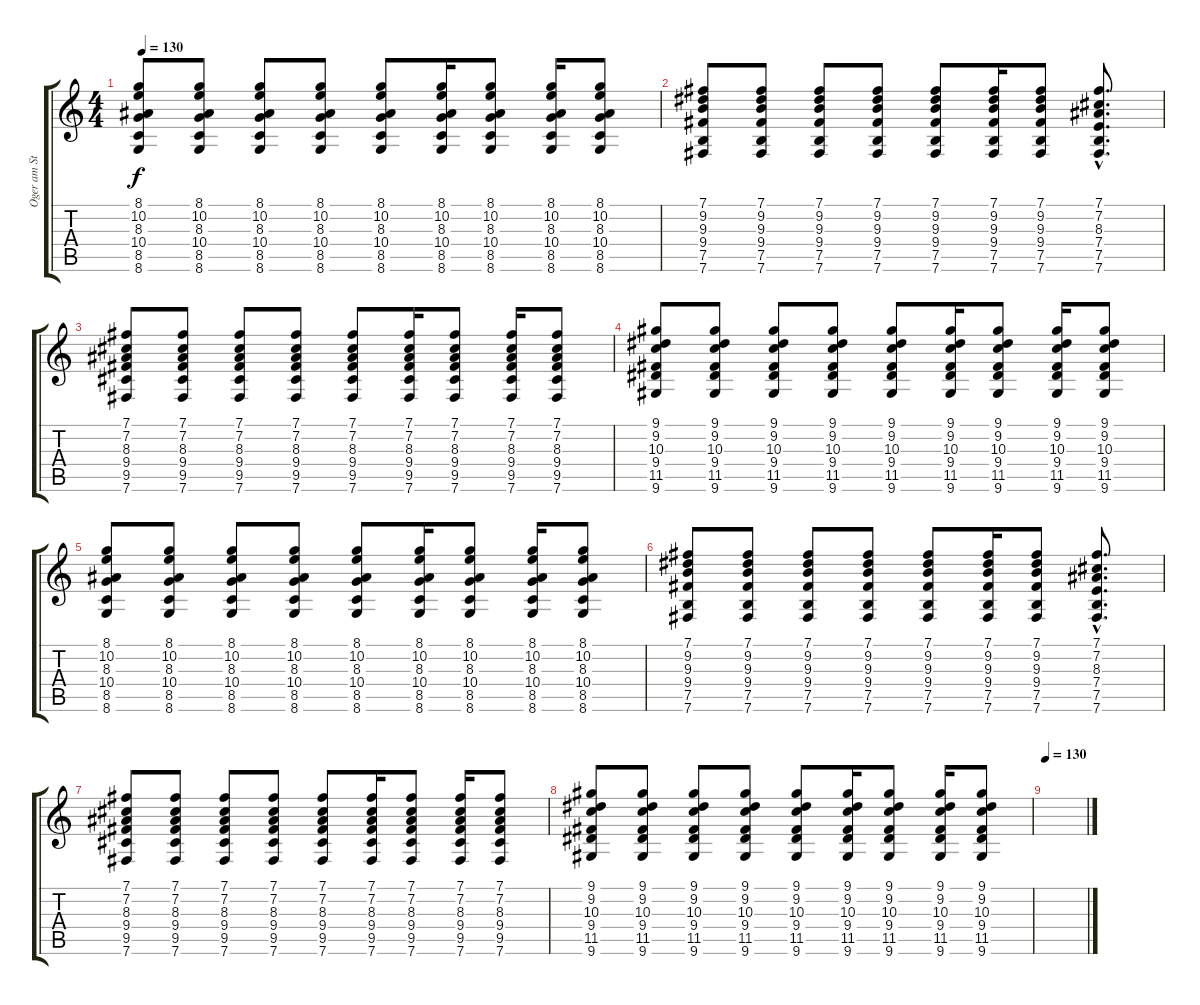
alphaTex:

\track ("Oger am Strand" "Oger am St") {instrument acousticguitarnylon}
\staff {score tabs}
\tuning (B3 Gb3 D3 A2 E2 B1) {hide}
\ts (4 4)
\tempo 130
\clef g2
\ks c
(8.1 10.2 8.3 10.4 8.5 8.6).8{dy f} (8.1 10.2 8.3 10.4 8.5 8.6).8 (8.1 10.2 8.3 10.4 8.5 8.6).8 (8.1 10.2 8.3 10.4 8.5 8.6).8 (8.1 10.2 8.3 10.4 8.5 8.6).8 (8.1 10.2 8.3 10.4 8.5 8.6).16 (8.1 10.2 8.3 10.4 8.5 8.6).8 (8.1 10.2 8.3 10.4 8.5 8.6).16 (8.1 10.2 8.3 10.4 8.5 8.6).8 |
(7.1 9.2 9.3 9.4 7.5 7.6).8 (7.1 9.2 9.3 9.4 7.5 7.6).8 (7.1 9.2 9.3 9.4 7.5 7.6).8 (7.1 9.2 9.3 9.4 7.5 7.6).8 (7.1 9.2 9.3 9.4 7.5 7.6).8 (7.1 9.2 9.3 9.4 7.5 7.6).16 (7.1 9.2 9.3 9.4 7.5 7.6).8 (7.1{hac} 7.2{hac} 8.3{hac} 7.4{hac} 7.5{hac} 7.6{hac}).8{d} |
(7.1 7.2 8.3 9.4 9.5 7.6).8 (7.1 7.2 8.3 9.4 9.5 7.6).8 (7.1 7.2 8.3 9.4 9.5 7.6).8 (7.1 7.2 8.3 9.4 9.5 7.6).8 (7.1 7.2 8.3 9.4 9.5 7.6).8 (7.1 7.2 8.3 9.4 9.5 7.6).16 (7.1 7.2 8.3 9.4 9.5 7.6).8 (7.1 7.2 8.3 9.4 9.5 7.6).16 (7.1 7.2 8.3 9.4 9.5 7.6).8 |
(9.1 9.2 10.3 9.4 11.5 9.6).8 (9.1 9.2 10.3 9.4 11.5 9.6).8 (9.1 9.2 10.3 9.4 11.5 9.6).8 (9.1 9.2 10.3 9.4 11.5 9.6).8 (9.1 9.2 10.3 9.4 11.5 9.6).8 (9.1 9.2 10.3 9.4 11.5 9.6).16 (9.1 9.2 10.3 9.4 11.5 9.6).8 (9.1 9.2 10.3 9.4 11.5 9.6).16 (9.1 9.2 10.3 9.4 11.5 9.6).8 |
(8.1 10.2 8.3 10.4 8.5 8.6).8 (8.1 10.2 8.3 10.4 8.5 8.6).8 (8.1 10.2 8.3 10.4 8.5 8.6).8 (8.1 10.2 8.3 10.4 8.5 8.6).8 (8.1 10.2 8.3 10.4 8.5 8.6).8 (8.1 10.2 8.3 10.4 8.5 8.6).16 (8.1 10.2 8.3 10.4 8.5 8.6).8 (8.1 10.2 8.3 10.4 8.5 8.6).16 (8.1 10.2 8.3 10.4 8.5 8.6).8 |
(7.1 9.2 9.3 9.4 7.5 7.6).8 (7.1 9.2 9.3 9.4 7.5 7.6).8 (7.1 9.2 9.3 9.4 7.5 7.6).8 (7.1 9.2 9.3 9.4 7.5 7.6).8 (7.1 9.2 9.3 9.4 7.5 7.6).8 (7.1 9.2 9.3 9.4 7.5 7.6).16 (7.1 9.2 9.3 9.4 7.5 7.6).8 (7.1{hac} 7.2{hac} 8.3{hac} 7.4{hac} 7.5{hac} 7.6{hac}).8{d} |
(7.1 7.2 8.3 9.4 9.5 7.6).8 (7.1 7.2 8.3 9.4 9.5 7.6).8 (7.1 7.2 8.3 9.4 9.5 7.6).8 (7.1 7.2 8.3 9.4 9.5 7.6).8 (7.1 7.2 8.3 9.4 9.5 7.6).8 (7.1 7.2 8.3 9.4 9.5 7.6).16 (7.1 7.2 8.3 9.4 9.5 7.6).8 (7.1 7.2 8.3 9.4 9.5 7.6).16 (7.1 7.2 8.3 9.4 9.5 7.6).8 |
(9.1 9.2 10.3 9.4 11.5 9.6).8 (9.1 9.2 10.3 9.4 11.5 9.6).8 (9.1 9.2 10.3 9.4 11.5 9.6).8 (9.1 9.2 10.3 9.4 11.5 9.6).8 (9.1 9.2 10.3 9.4 11.5 9.6).8 (9.1 9.2 10.3 9.4 11.5 9.6).16 (9.1 9.2 10.3 9.4 11.5 9.6).8 (9.1 9.2 10.3 9.4 11.5 9.6).16 (9.1 9.2 10.3 9.4 11.5 9.6).8 |
\tempo 130
